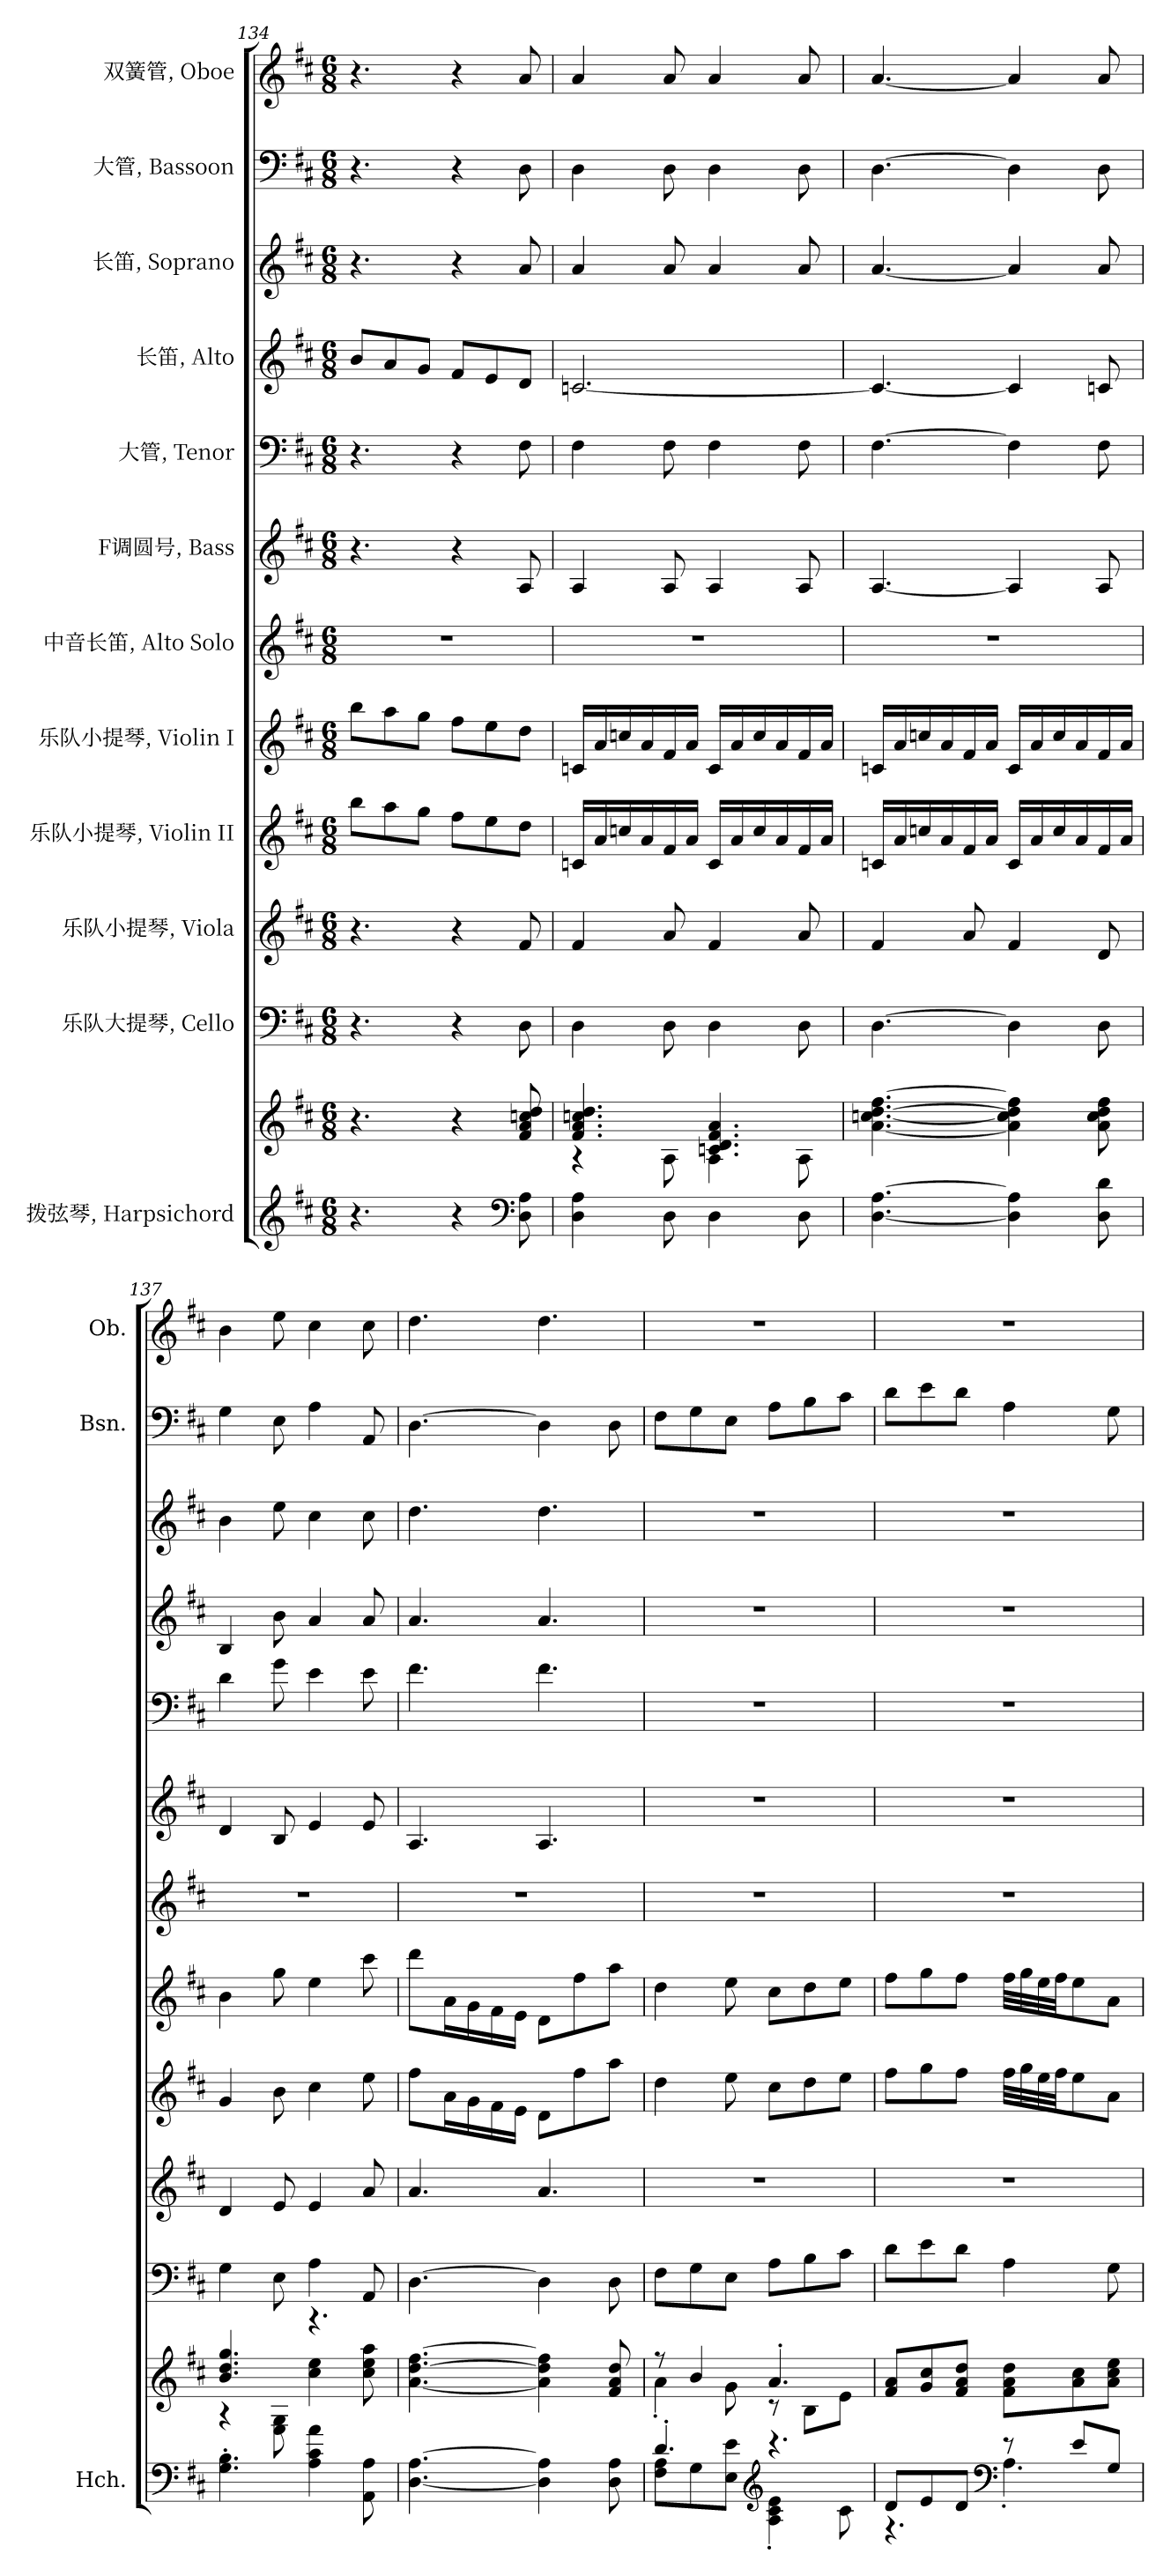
**kern	**kern	**kern	**kern	**kern	**kern	**kern	**kern	**kern	**kern	**kern	**kern	**kern
*part12	*part12	*part11	*part10	*part9	*part8	*part7	*part6	*part5	*part4	*part3	*part2	*part1
*staff13	*staff12	*staff11	*staff10	*staff9	*staff8	*staff7	*staff6	*staff5	*staff4	*staff3	*staff2	*staff1
*I"拨弦琴, Harpsichord	*	*I"乐队大提琴, Cello	*I"乐队小提琴, Viola	*I"乐队小提琴, Violin II	*I"乐队小提琴, Violin I	*I"中音长笛, Alto Solo	*I"F调圆号, Bass	*I"大管, Tenor	*I"长笛, Alto	*I"长笛, Soprano	*I"大管, Bassoon	*I"双簧管, Oboe
*I'Hch.	*	*	*	*	*	*	*	*	*	*	*I'Bsn.	*I'Ob.
*clefG2	*clefG2	*clefF4	*clefG2	*clefG2	*clefG2	*clefG2	*clefG2	*clefF4	*clefG2	*clefG2	*clefF4	*clefG2
*	*	*	*	*	*	*ITrd3c5	*ITrd4c7	*	*	*	*	*
*k[f#c#]	*k[f#c#]	*k[f#c#]	*k[f#c#]	*k[f#c#]	*k[f#c#]	*k[f#c#g#]	*k[f#]	*k[f#c#]	*k[f#c#]	*k[f#c#]	*k[f#c#]	*k[f#c#]
*M6/8	*M6/8	*M6/8	*M6/8	*M6/8	*M6/8	*M6/8	*M6/8	*M6/8	*M6/8	*M6/8	*M6/8	*M6/8
=134	=134	=134	=134	=134	=134	=134	=134	=134	=134	=134	=134	=134
4.r	4.r	4.r	4.r	8bb\L	8bb\L	2.r	4.r	4.r	8b/L	4.r	4.r	4.r
.	.	.	.	8aa\	8aa\	.	.	.	8a/	.	.	.
.	.	.	.	8gg\J	8gg\J	.	.	.	8g/J	.	.	.
4r	4r	4r	4r	8ff#\L	8ff#\L	.	4r	4r	8f#/L	4r	4r	4r
.	.	.	.	8ee\	8ee\	.	.	.	8e/	.	.	.
*clefF4	*	*	*	*	*	*	*	*	*	*	*	*
8D\ 8A\	8f#/ 8a/ 8ccn/ 8dd/	8D\	8f#/	8dd\J	8dd\J	.	8D/	8F#\	8d/J	8a/	8D\	8a/
=135	=135	=135	=135	=135	=135	=135	=135	=135	=135	=135	=135	=135
*	*^	*	*	*	*	*	*	*	*	*	*	*
4D\ 4A\	4.f#/ 4.a/ 4.ccn/ 4.dd/	4r	4D\	4f#/	16cn/LL	16cn/LL	2.r	4D/	4F#\	[2.cn/	4a/	4D\	4a/
.	.	.	.	.	16a/	16a/	.	.	.	.	.	.	.
.	.	.	.	.	16ccn/	16ccn/	.	.	.	.	.	.	.
.	.	.	.	.	16a/	16a/	.	.	.	.	.	.	.
8D\	.	8A\	8D\	8a/	16f#/	16f#/	.	8D/	8F#\	.	8a/	8D\	8a/
.	.	.	.	.	16a/JJ	16a/JJ	.	.	.	.	.	.	.
4D\	4.cn/ 4.d/ 4.f#/ 4.a/	4A\	4D\	4f#/	16c/LL	16c/LL	.	4D/	4F#\	.	4a/	4D\	4a/
.	.	.	.	.	16a/	16a/	.	.	.	.	.	.	.
.	.	.	.	.	16cc/	16cc/	.	.	.	.	.	.	.
.	.	.	.	.	16a/	16a/	.	.	.	.	.	.	.
8D\	.	8A\	8D\	8a/	16f#/	16f#/	.	8D/	8F#\	.	8a/	8D\	8a/
.	.	.	.	.	16a/JJ	16a/JJ	.	.	.	.	.	.	.
*	*v	*v	*	*	*	*	*	*	*	*	*	*	*
!!LO:PB:g=z
=136	=136	=136	=136	=136	=136	=136	=136	=136	=136	=136	=136	=136
[4.D\ [4.A\	[4.a\ [4.ccn\ [4.dd\ [4.ff#\	[4.D\	4f#/	16cn/LL	16cn/LL	2.r	[4.D/	[4.F#\	4.c/_	[4.a/	[4.D\	[4.a/
.	.	.	.	16a/	16a/	.	.	.	.	.	.	.
.	.	.	.	16ccn/	16ccn/	.	.	.	.	.	.	.
.	.	.	.	16a/	16a/	.	.	.	.	.	.	.
.	.	.	8a/	16f#/	16f#/	.	.	.	.	.	.	.
.	.	.	.	16a/JJ	16a/JJ	.	.	.	.	.	.	.
4D\] 4A\]	4a\] 4cc\] 4dd\] 4ff#\]	4D\]	4f#/	16c/LL	16c/LL	.	4D/]	4F#\]	4c/]	4a/]	4D\]	4a/]
.	.	.	.	16a/	16a/	.	.	.	.	.	.	.
.	.	.	.	16cc/	16cc/	.	.	.	.	.	.	.
.	.	.	.	16a/	16a/	.	.	.	.	.	.	.
8D\ 8d\	8a\ 8cc\ 8dd\ 8ff#\	8D\	8d/	16f#/	16f#/	.	8D/	8F#\	8cn/	8a/	8D\	8a/
.	.	.	.	16a/JJ	16a/JJ	.	.	.	.	.	.	.
=137	=137	=137	=137	=137	=137	=137	=137	=137	=137	=137	=137	=137
*	*^	*	*	*	*	*	*	*	*	*	*	*
4.G\' 4.B\'	4.b/ 4.dd/ 4.gg/	4r	4G\	4d/	4g/	4b\	2.r	4G/	4d\	4B/	4b\	4G\	4b\
.	.	8E\ 8G\	8E\	8e/	8b\	8gg\	.	8E/	8g\	8b\	8ee\	8E\	8ee\
4A\ 4c#\ 4a\	4.r	4cc#\ 4ee\	4A\	4e/	4cc#\	4ee\	.	4A/	4e\	4a/	4cc#\	4A\	4cc#\
8AA\ 8A\	.	8cc#\ 8ee\ 8aa\	8AA/	8a/	8ee\	8ccc#\	.	8A/	8e\	8a/	8cc#\	8AA/	8cc#\
*	*v	*v	*	*	*	*	*	*	*	*	*	*	*
=138	=138	=138	=138	=138	=138	=138	=138	=138	=138	=138	=138	=138
[4.D\ [4.A\	[4.a\ [4.dd\ [4.ff#\	[4.D\	4.a/	8ff#\L	8ddd\L	2.r	4.D/	4.f#\	4.a/	4.dd\	[4.D\	4.dd\
.	.	.	.	16a\L	16a\L	.	.	.	.	.	.	.
.	.	.	.	16g\	16g\	.	.	.	.	.	.	.
.	.	.	.	16f#\	16f#\	.	.	.	.	.	.	.
.	.	.	.	16e\JJ	16e\JJ	.	.	.	.	.	.	.
4D\] 4A\]	4a\] 4dd\] 4ff#\]	4D\]	4.a/	8d\L	8d\L	.	4.D/	4.f#\	4.a/	4.dd\	4D\]	4.dd\
.	.	.	.	8ff#\	8ff#\	.	.	.	.	.	.	.
8D\ 8A\	8f#/ 8a/ 8dd/	8D\	.	8aa\J	8aa\J	.	.	.	.	.	8D\	.
=139	=139	=139	=139	=139	=139	=139	=139	=139	=139	=139	=139	=139
*^	*^	*	*	*	*	*	*	*	*	*	*	*
4.d'/	8F#\ 8A\L	8r	4a'\	8F#\L	2.r	4dd\	4dd\	2.r	2.r	2.r	2.r	2.r	8F#\L	2.r
.	8G\	4b/	.	8G\	.	.	.	.	.	.	.	.	8G\	.
.	8E\ 8e\J	.	8g\	8E\J	.	8ee\	8ee\	.	.	.	.	.	8E\J	.
*clefG2	*	*	*	*	*	*	*	*	*	*	*	*	*	*
4.r	4A\' 4c#\' 4e\'	4.a'/	8r	8A\L	.	8cc#\L	8cc#\L	.	.	.	.	.	8A\L	.
.	.	.	8B\L	8B\	.	8dd\	8dd\	.	.	.	.	.	8B\	.
.	8c#\	.	8e\J	8c#\J	.	8ee\J	8ee\J	.	.	.	.	.	8c#\J	.
*	*	*v	*v	*	*	*	*	*	*	*	*	*	*	*
!!LO:PB:g=z
=140	=140	=140	=140	=140	=140	=140	=140	=140	=140	=140	=140	=140	=140
8d/L	4.r	8f#/ 8a/L	8d\L	2.r	8ff#\L	8ff#\L	2.r	2.r	2.r	2.r	2.r	8d\L	2.r
8e/	.	8g/ 8cc#/	8e\	.	8gg\	8gg\	.	.	.	.	.	8e\	.
8d/J	.	8f#/ 8a/ 8dd/J	8d\J	.	8ff#\J	8ff#\J	.	.	.	.	.	8d\J	.
*clefF4	*	*	*	*	*	*	*	*	*	*	*	*	*
8r	4.A'\	8f#\ 8a\ 8dd\L	4A\	.	32ff#\LLL	32ff#\LLL	.	.	.	.	.	4A\	.
.	.	.	.	.	32gg\	32gg\	.	.	.	.	.	.	.
.	.	.	.	.	32ee\	32ee\	.	.	.	.	.	.	.
.	.	.	.	.	32ff#\JJ	32ff#\JJ	.	.	.	.	.	.	.
8e/L	.	8a\ 8cc#\	.	.	8ee\	8ee\	.	.	.	.	.	.	.
8G/J	.	8a\ 8cc#\ 8ee\J	8G\	.	8a\J	8a\J	.	.	.	.	.	8G\	.
*v	*v	*	*	*	*	*	*	*	*	*	*	*	*
=	=	=	=	=	=	=	=	=	=	=	=	=
*-	*-	*-	*-	*-	*-	*-	*-	*-	*-	*-	*-	*-
